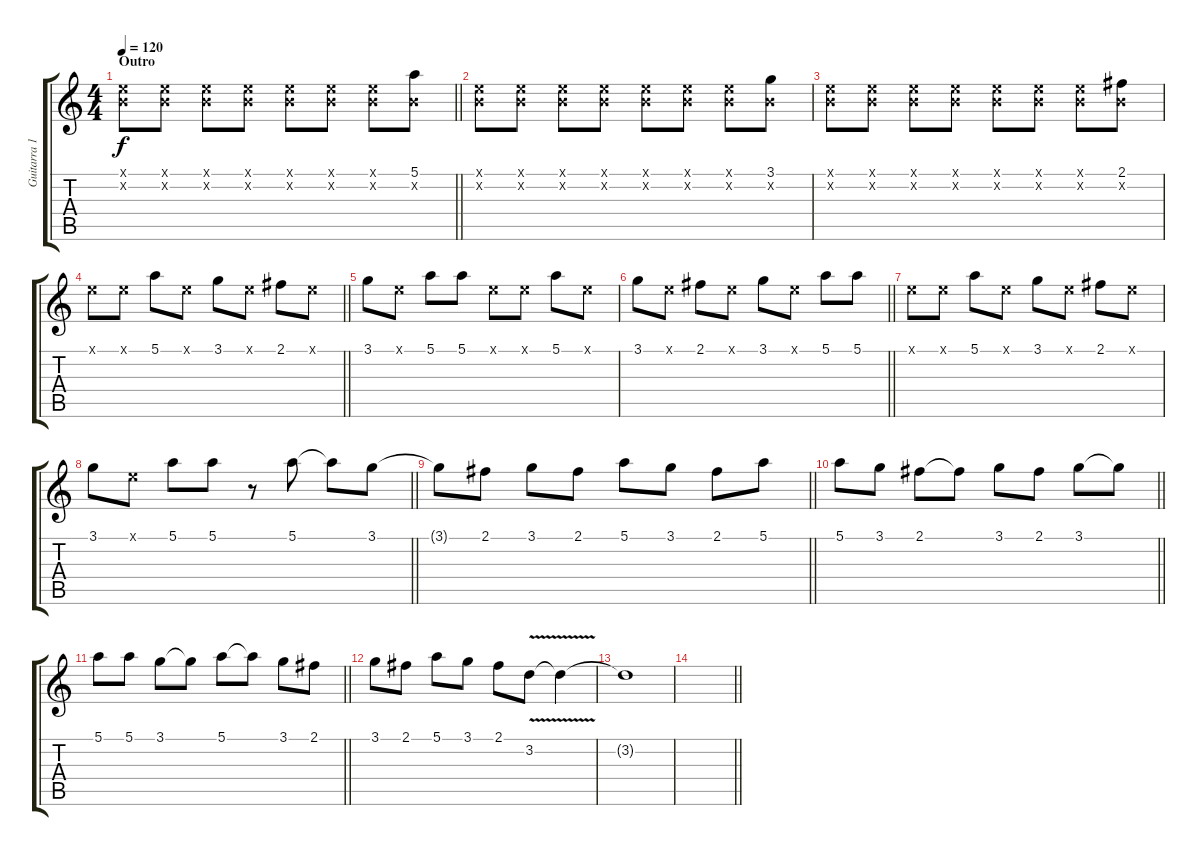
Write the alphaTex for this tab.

\track ("Guitarra 1" "Guitarra 1") {instrument electricguitarclean}
\staff {score tabs}
\tuning (E4 B3 G3 D3 A2 E2) {hide}
\ts (4 4)
\section ("" "Outro")
\tempo 120
\clef g2
\barLineRight lightlight
\ks c
(0.1{x} 0.2{x}).8{dy f instrument distortionguitar} (0.1{x} 0.2{x}).8 (0.1{x} 0.2{x}).8 (0.1{x} 0.2{x}).8 (0.1{x} 0.2{x}).8 (0.1{x} 0.2{x}).8 (0.1{x} 0.2{x}).8 (5.1 0.2{x}).8 |
(0.1{x} 0.2{x}).8{instrument distortionguitar} (0.1{x} 0.2{x}).8 (0.1{x} 0.2{x}).8 (0.1{x} 0.2{x}).8 (0.1{x} 0.2{x}).8 (0.1{x} 0.2{x}).8 (0.1{x} 0.2{x}).8 (3.1 0.2{x}).8 |
(0.1{x} 0.2{x}).8{instrument distortionguitar} (0.1{x} 0.2{x}).8 (0.1{x} 0.2{x}).8 (0.1{x} 0.2{x}).8 (0.1{x} 0.2{x}).8 (0.1{x} 0.2{x}).8 (0.1{x} 0.2{x}).8 (2.1 0.2{x}).8 |
\barLineRight lightlight
0.1{x}.8 0.1{x}.8 5.1.8 0.1{x}.8 3.1.8 0.1{x}.8 2.1.8 0.1{x}.8 |
3.1.8 0.1{x}.8 5.1.8 5.1.8 0.1{x}.8 0.1{x}.8 5.1.8 0.1{x}.8 |
\barLineRight lightlight
3.1.8 0.1{x}.8 2.1.8 0.1{x}.8 3.1.8 0.1{x}.8 5.1.8 5.1.8 |
0.1{x}.8 0.1{x}.8 5.1.8 0.1{x}.8 3.1.8 0.1{x}.8 2.1.8 0.1{x}.8 |
\barLineRight lightlight
3.1.8 0.1{x}.8 5.1.8 5.1.8 r.8 5.1.8 5.1{t}.8 3.1.8 |
\barLineRight lightlight
3.1{t}.8 2.1.8 3.1.8 2.1.8 5.1.8 3.1.8 2.1.8 5.1.8 |
\barLineRight lightlight
5.1.8 3.1.8 2.1.8 2.1{t}.8 3.1.8 2.1.8 3.1.8 3.1{t}.8 |
\barLineRight lightlight
5.1.8 5.1.8 3.1.8 3.1{t}.8 5.1.8 5.1{t}.8 3.1.8 2.1.8 |
3.1.8 2.1.8 5.1.8 3.1.8 2.1.8 3.2{v}.8 3.2{t}.4 |
3.2{t}.1 |
\barLineRight lightlight
